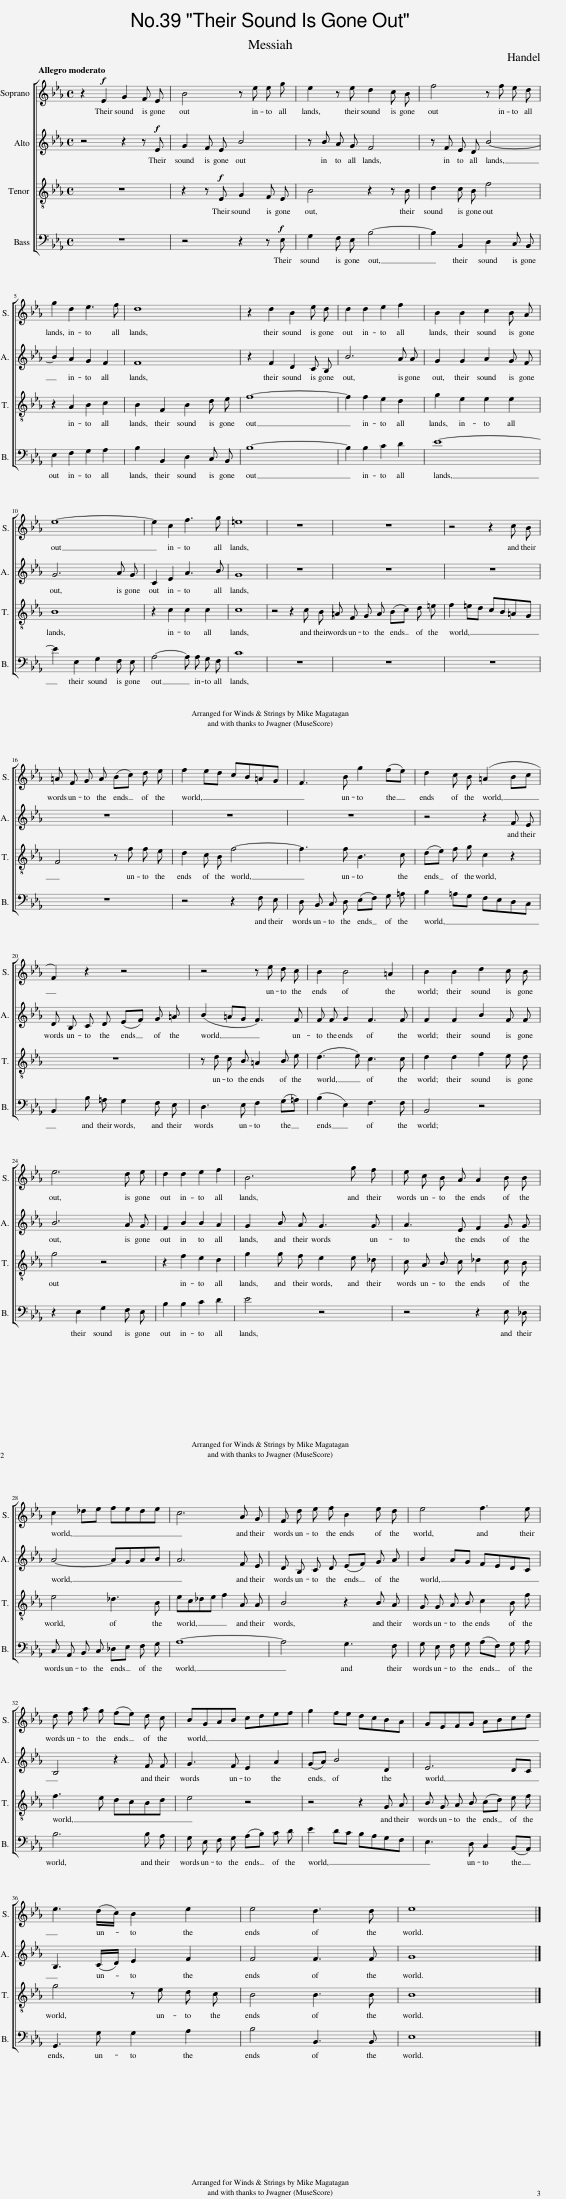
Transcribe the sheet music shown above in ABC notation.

X:1
%%score [ 1 2 3 4 ] [ 5 6 ] [ 7 8 9 10 ]
L:1/8
Q:1/4=112
M:4/4
I:linebreak $
K:Eb
V:1 treble
V:2 treble
V:3 treble-8
V:4 bass
V:5 treble
V:6 treble
V:7 treble
V:8 treble
V:9 alto
V:10 bass
V:1
 z2!f! E2 G2 F E | B4 z e e g | e2 z e d2 c B | f4 z f e d |$ g2 d2 e3 f | %5
 d8 | z2 d2 B2 e d | d2 d2 e2 f2 | B2 B2 c2 B A |$ e8- | %10
 e2 c2 f3 g | =e8 | z8 | z8 | z4 z2 c B |$ %15
 =A F G A (Bc) d e | f2 ed cB=AG | F3 B g2 (fe) | d2 c B (=A2 Bc |$ F2) z2 z4 | %20
 z4 z e d c | B2 B4 =A2 | B2 B2 d2 c B |$ e6 d e | d2 d2 e2 f2 | %25
 B6 g f | e c B A A2 B B |$ c2 _de fede | c6 A G | F d e f B2 e d | %30
 e4 f3 e |$ d f a g (fe) d c | BGAB cdef | g2 fe dcBA | GEFG ABcd |$ %35
 e3 (d/c/) B2 e2 | e4 d3 d | e8 |] %38
V:2
 z4 z2 z!f! E | G2 F E B4 | z B A G F4 | z F E D B4- |$ B2 A2 G2 F2 | %5
 F8 | z2 F2 D2 C B, | B6 A A | G2 G2 A2 G F |$ G6 A G | %10
 C2 E2 A3 B | G8 | z8 | z8 | z8 |$ %15
 z8 | z8 | z8 | z4 z2 F E |$ D B, C D (EF) G =A | %20
 (B2 =AG F3) F | F F G2 F3 F | F2 F2 B2 F F |$ B6 A G | F2 B2 B2 A2 | %25
 G2 B A G3 G | A3 E F2 G G |$ A4- AGAB | A6 F E | D B, C D (EF) G A | %30
 B2 AG FEDC |$ B,4 z2 F F | G3 F E2 A2 | (GA) B4 D2 | E6 DC |$ %35
 B,3 (C/D/) E2 F2 | F4 F3 F | G8 |] %38
V:3
 z8 | z2 z!f! E G2 F E | B4 z2 z B | d2 c B f4 |$ z2 A2 B2 c2 | %5
 B2 F2 B2 d e | f8- | f2 f2 e2 d2 | g2 e2 e2 e2 |$ B8 | %10
 z2 c2 c2 c2 | c8 | z4 z2 c B | =A F G A (Bc) d =e | f2 =ed cB=AG |$ %15
 F4 z f f e | d2 c B f4- | f3 f B3 c | (de) f g c2 z2 |$ z8 | %20
 z d c B =A2 B e | (d3 e) c3 c | d2 d2 f2 e d |$ g4 z4 | z2 f2 e2 d2 | %25
 g2 g f e2 e _d | c A B c _d2 c B |$ e4 _d3 B | ec_de f2 A A | B4 z2 B A | %30
 G G A B c2 B f |$ f3 e dcBd | e4 z4 | z4 z2 G A | B G A B (cd) e f |$ %35
 g4 z e d c | B4 B3 B | B8 |] %38
V:4
 z8 | z4 z2 z!f! E, | G,2 F, E, B,4- | B,2 B,,2 D,2 C, B,, |$ E,2 F,2 G,2 A,2 | %5
 B,2 B,,2 D,2 C, B,, | B,8- | B,2 B,2 C2 D2 | E8- |$ E2 E,2 G,2 F, E, | %10
 A,4- A, A, G, F, | C8 | z8 | z8 | z8 |$ %15
 z8 | z4 z2 F, E, | D, B,, C, D, (E,F,) G, =A, | B,2 =A,G, F,E,D,C, |$ B,,2 B, =A, G,2 F, E, | %20
 D,3 E, F,2 (G,=A,) | (B,2 E,2) F,3 F, | B,,4 z4 |$ z2 E,2 G,2 F, E, | B,2 B,2 C2 D2 | %25
 E4 z4 | z4 z2 E, _D, |$ C, A,, B,, C, _D,E, F, G, | A,8- | A,4 G,3 F, | %30
 G, E, F, G, (A,F,) G, A, |$ B,6 B, A, | G, E, F, G, (A,B,) C D | E2 DC B,A,G,F, | E,3 D, C,2 (B,,A,,) |$ %35
 G,,3 G, G,2 A,2 | B,4 B,,3 B,, | E,8 |] %38
V:5
 z2 E2 G2 FE | B4 z eeg | e2 z e d2 cB | f4 z fed |$ g2 d2 e3 f | %5
 d6 A2 | f6 ed | b6 a>b | g2 B2 c2 BA |$ e8- | %10
 e2 c2 f3 g | =e8 | z8 | z8 | z4 z2 cB |$ %15
 =AFGA Bcde | f2 ed cB=AG | F3 B g2 fe | d2 cB =A2 fe |$ dBcd efg=a | %20
 b2 =ag fedc | B3/2 =A/ B c c3 B | B2 d2 f2 ed |$ g4 z4 | z2 d2 e2 f2 | %25
 B6 gf | ecBA f2 ee |$ e3 e fe_de | cc_de f3 e | dBcd efga | %30
 b2 ag fedc |$ Bdfe dcBd | eGAB cdef | g2 fe dcBA | GEFG ABcd |$ %35
 e3 d/c/ B2 e2 | e4 d4 | e8 |] %38
V:6
 z8 | z2 E2 G2 FE | B2 AG F3 D | dfed b4- |$ b2 a2 g2 f2 | %5
 f6 e2 | d6 cB | f2 d2 e2 f2 | B2 G2 A2 GF |$ G2 g2 b2 ag | %10
 c'2 c2 A3 B | G8 | z8 | z8 | z4 z2 cB |$ %15
 =AFGA Bcde | f2 ed cB=AG | F3 B g2 fe | d2 cB =A2 Bc |$ FDEF G=ABc | %20
 FdcB =A2 BE | DF G2 F3 F | F2 B2 d2 cB |$ e4 z4 | z2 B4 A2 | %25
 G6 G2 | A3 e A2 BB |$ A3 A AGAB | E3 _d cBAG | Fdef B2 ed | %30
 eGAB A3 G/F/ |$ Ffag fedf | g3 f e2 A2 | GA B4 D2 | EGAB cdef |$ %35
 g3 a b2 c2 | F4 A3 G | G8 |] %38
V:7
 G2 z2 B2 z2 | e2 z2 b2 z2 | B2 z2 d2 z2 | f2 z2 b2 z2 |$ g2 d2 e2 c2 | %5
 B2 F2 B2 z2 | z2 f2 d2 cB | b6 a>b | g2 B2 c2 BA |$ e8- | %10
 e2 c2 f3 g | =e=EFG ABcd | =ec'ba gfed | c2 c4 B2 | =A2 z2 z2 cB |$ %15
 =AFGA Bcde | f2 ed cB=AG | FDEF G=ABc | F2 z2 z2 fe |$ dBcd efg=a | %20
 b2 =ag fedc | B3/2 =A/ B c c3 B | B2 z2 z4 |$ z2 g2 b2 ag | f2 b4 a2 | %25
 g2 BA G2 z2 | z4 z2 bb |$ c'c_de fede | c2 c'b agfe | dBcd efga | %30
 b2 ag fedc |$ B2 AG FEDC | B,GAB cdef | g2 fe dcBA | Gefg ab c'd'/c'/ |$ %35
 b6 e2 | e4 d4 | e8 |] %38
V:8
 E2 z2 G2 z2 | B2 z2 g2 z2 | G2 z2 F2 z2 | d2 z2 f2 z2 |$ e2 A2 B2 F2 | %5
 F2 D2 F2 z2 | z2 d2 B2 ED | D2 d2 e2 f2 | B2 G2 A2 GF |$ G2 g2 b2 ag | %10
 c'2 c2 A3 B | GCD=E FGAB | cagf =ed c2- | c=A,B,C D=EFG | =A2 GF =E2 FG |$ %15
 C2 fe d3 c | B2 =AB A3 =A, | B,3 B g2 fe | d2 cB =A2 Bc |$ FDEF G=ABc | %20
 FdcB =A2 BE | D2 B4 =A>E | D2 z2 z4 |$ z2 B2 e2 de | d2 d2 e2 f2 | %25
 B2 GF E2 z2 | z4 z2 gg |$ a2 A2- AGAB | E2 e_d cBAG | FDEF B,2 ed | %30
 e3 E F3 E |$ Ddfe dcBd | eB AG/F/ E2 A2 | GA B4 D2 | EGAB cdef |$ %35
 g2- g/B/c/d/ e2 c2 | B6 B2 | B8 |] %38
V:9
 B,2 z2 E2 z2 | G2 z2 E2 z2 | E2 z2 B,2 z2 | B2 z2 D2 z2 |$ B2 F2 E2 A2 | %5
 D2 B,2 B,2 z2 | z2 B2 F2 F2 | F2 F2 E2 B2 | B2 E2 E2 E2 |$ B,2 B2 E2 B2 | %10
 A2 E2 C3 C | CCD=E FGAB | c6 CB, | =A,F,G,A, B,CD=E | F2 =ED CB,=A,G, |$ %15
 F,4 z FFE | D2 CB, F4 | B,6 B,2 | DEFG C2 DE |$ F3 F B,2 DE | %20
 F3 G C2 Gc | F2 G2 F3 F | F2 z2 z4 |$ z2 E2 E2 B2 | B2 F2 E2 B2 | %25
 B2 E4 E_D | CA,B,C _D2 CB, |$ E4 _D3 B, | EC_DE F2 A,A, | B,4 z2 BA | %30
 GGAB CcBF |$ F3 B, B2 FF | G3 G C2 c2 | B3 E F2 G,A, | B,3 E E3 A |$ %35
 E3 D/C/ B,2 F2 | F6 F2 | G8 |] %38
V:10
 E,2 z2 E,2 z2 | E,2 z2 E,2 z E, | G,2 F,E, B,2 z2 | B,2 B,,2 D,2 C,B,, |$ E,2 F,2 G,2 A,2 | %5
 B,2 B,,2 D,2 C,B,, | B,8- | B,2 B,2 C2 D2 | E2 E,2 E,4- |$ E,2 E,2 G,2 F,E, | %10
 A,2 A,,2- A,,A,G,F, | C8- | C6 CB, |[K:alto] =A,F,G,A, B,CD=E | F2 =ED CB,=A,G, |$ %15
 F,4- F,FFE | D2 CB, F2[K:bass] F,E, | D,B,,C,D, E,F,G,=A, | B,2 =A,G, F,E,D,C, |$ B,,2 B,=A, G,2 F,E, | %20
 D,3 E, F,2 G,=A, | B,2 E,2 F,2 F,,2 | B,,6 B,2 |$ G,2 E,2 G,2 F,E, | B,2 B,2 C2 D2 | %25
 E2 E,4 E_D | CA,B,C _D2 E,_D, |$ C,A,,B,,C, _D,E,F,G, | A,8- | A,4 G,3 F, | %30
 G,E,F,G, A,F,G,A, |$ B,2 B,,4 B,A, | G,E,F,G, A,B,CD | E2 DC B,A,G,F, | E,3 D, C,2 B,,A,, |$ %35
 G,,6 A,,2 | B,,6 B,,2 | E,,8 |] %38
